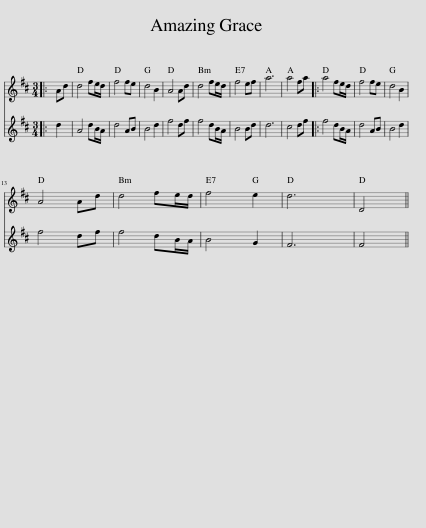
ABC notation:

X:1
%%score 1 2
L:1/8
M:3/4
I:linebreak $
K:D
V:1 treble
V:2 treble
V:1
|: Ad | d4 fe/d/ | f4 fe | d4 B2 | A4 Ad | %5
 d4 fe/d/ | f4 ef | a6 | a4 fa |: a4 fe/d/ | %10
 f4 fe | d4 B2 |$ A4 Ad | d4 fe/d/ | f4 e2 | %15
 d6 | D4 || %17
V:2
|: d2 | A4 dB/A/ | d4 AB | B4 d2 | f4 df | %5
 f4 dB/A/ | B4 Bd | d6 | c4 df |: f4 dB/A/ | %10
 d4 AB | B4 d2 |$ f4 df | f4 dB/A/ | B4 G2 | %15
 F6 | F4 || %17
